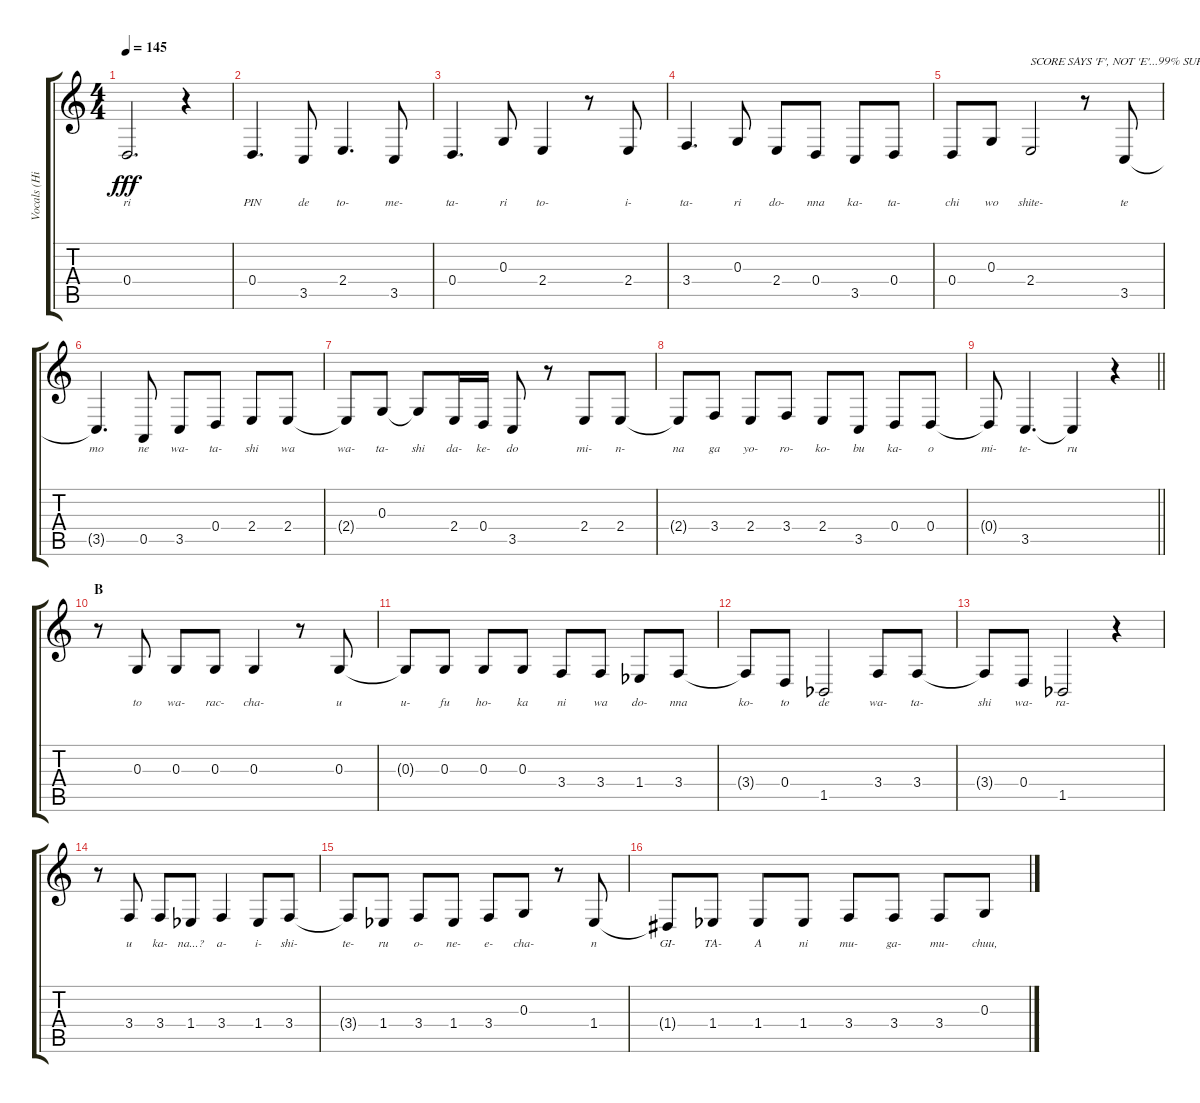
\track ("Vocals (Hirasawa Ui)" "Vocals (Hi") {instrument altosax}
\staff {score tabs}
\tuning (E4 B3 G3 D3 A2 E2) {hide}
\ts (4 4)
\tempo 145
\clef g2
\ks c
0.4{t}.2{d lyrics (0 "ri") lyrics (1 "") lyrics (2 "") lyrics (3 "") lyrics (4 "") dy fff} r.4 |
0.4.4{d lyrics (0 "PIN") lyrics (1 "") lyrics (2 "") lyrics (3 "") lyrics (4 "")} 3.5.8{lyrics (0 "de") lyrics (1 "") lyrics (2 "") lyrics (3 "") lyrics (4 "")} 2.4.4{d lyrics (0 "to-") lyrics (1 "") lyrics (2 "") lyrics (3 "") lyrics (4 "")} 3.5.8{lyrics (0 "me-") lyrics (1 "") lyrics (2 "") lyrics (3 "") lyrics (4 "")} |
0.4.4{d lyrics (0 "ta-") lyrics (1 "") lyrics (2 "") lyrics (3 "") lyrics (4 "")} 0.3.8{lyrics (0 "ri") lyrics (1 "") lyrics (2 "") lyrics (3 "") lyrics (4 "")} 2.4.4{lyrics (0 "to-") lyrics (1 "") lyrics (2 "") lyrics (3 "") lyrics (4 "")} r.8 2.4.8{lyrics (0 "i-") lyrics (1 "") lyrics (2 "") lyrics (3 "") lyrics (4 "")} |
3.4.4{d lyrics (0 "ta-") lyrics (1 "") lyrics (2 "") lyrics (3 "") lyrics (4 "")} 0.3.8{lyrics (0 "ri") lyrics (1 "") lyrics (2 "") lyrics (3 "") lyrics (4 "")} 2.4.8{lyrics (0 "do-") lyrics (1 "") lyrics (2 "") lyrics (3 "") lyrics (4 "")} 0.4.8{lyrics (0 "nna") lyrics (1 "") lyrics (2 "") lyrics (3 "") lyrics (4 "")} 3.5.8{lyrics (0 "ka-") lyrics (1 "") lyrics (2 "") lyrics (3 "") lyrics (4 "")} 0.4.8{lyrics (0 "ta-") lyrics (1 "") lyrics (2 "") lyrics (3 "") lyrics (4 "")} |
0.4.8{lyrics (0 "chi") lyrics (1 "") lyrics (2 "") lyrics (3 "") lyrics (4 "")} 0.3.8{lyrics (0 "wo") lyrics (1 "") lyrics (2 "") lyrics (3 "") lyrics (4 "")} 2.4.2{txt "SCORE SAYS 'F', NOT 'E'...99% SURE IT'S AN ERROR" lyrics (0 "shite-") lyrics (1 "") lyrics (2 "") lyrics (3 "") lyrics (4 "")} r.8 3.5.8{lyrics (0 "te") lyrics (1 "") lyrics (2 "") lyrics (3 "") lyrics (4 "")} |
3.5{t}.4{d lyrics (0 "mo") lyrics (1 "") lyrics (2 "") lyrics (3 "") lyrics (4 "")} 0.5.8{lyrics (0 "ne") lyrics (1 "") lyrics (2 "") lyrics (3 "") lyrics (4 "")} 3.5.8{lyrics (0 "wa-") lyrics (1 "") lyrics (2 "") lyrics (3 "") lyrics (4 "")} 0.4.8{lyrics (0 "ta-") lyrics (1 "") lyrics (2 "") lyrics (3 "") lyrics (4 "")} 2.4.8{lyrics (0 "shi") lyrics (1 "") lyrics (2 "") lyrics (3 "") lyrics (4 "")} 2.4.8{lyrics (0 "wa") lyrics (1 "") lyrics (2 "") lyrics (3 "") lyrics (4 "")} |
2.4{t}.8{lyrics (0 "wa-") lyrics (1 "") lyrics (2 "") lyrics (3 "") lyrics (4 "")} 0.3.8{lyrics (0 "ta-") lyrics (1 "") lyrics (2 "") lyrics (3 "") lyrics (4 "")} 0.3{t}.8{lyrics (0 "shi") lyrics (1 "") lyrics (2 "") lyrics (3 "") lyrics (4 "")} 2.4.16{lyrics (0 "da-") lyrics (1 "") lyrics (2 "") lyrics (3 "") lyrics (4 "")} 0.4.16{lyrics (0 "ke-") lyrics (1 "") lyrics (2 "") lyrics (3 "") lyrics (4 "")} 3.5.8{lyrics (0 "do") lyrics (1 "") lyrics (2 "") lyrics (3 "") lyrics (4 "")} r.8 2.4.8{lyrics (0 "mi-") lyrics (1 "") lyrics (2 "") lyrics (3 "") lyrics (4 "")} 2.4.8{lyrics (0 "n-") lyrics (1 "") lyrics (2 "") lyrics (3 "") lyrics (4 "")} |
2.4{t}.8{lyrics (0 "na") lyrics (1 "") lyrics (2 "") lyrics (3 "") lyrics (4 "")} 3.4.8{lyrics (0 "ga") lyrics (1 "") lyrics (2 "") lyrics (3 "") lyrics (4 "")} 2.4.8{lyrics (0 "yo-") lyrics (1 "") lyrics (2 "") lyrics (3 "") lyrics (4 "")} 3.4.8{lyrics (0 "ro-") lyrics (1 "") lyrics (2 "") lyrics (3 "") lyrics (4 "")} 2.4.8{lyrics (0 "ko-") lyrics (1 "") lyrics (2 "") lyrics (3 "") lyrics (4 "")} 3.5.8{lyrics (0 "bu") lyrics (1 "") lyrics (2 "") lyrics (3 "") lyrics (4 "")} 0.4.8{lyrics (0 "ka-") lyrics (1 "") lyrics (2 "") lyrics (3 "") lyrics (4 "")} 0.4.8{lyrics (0 "o") lyrics (1 "") lyrics (2 "") lyrics (3 "") lyrics (4 "")} |
\barLineRight lightlight
0.4{t}.8{lyrics (0 "mi-") lyrics (1 "") lyrics (2 "") lyrics (3 "") lyrics (4 "")} 3.5.4{d lyrics (0 "te-") lyrics (1 "") lyrics (2 "") lyrics (3 "") lyrics (4 "")} 3.5{t}.4{lyrics (0 "ru") lyrics (1 "") lyrics (2 "") lyrics (3 "") lyrics (4 "")} r.4 |
\section ("" "B")
r.8 0.3.8{lyrics (0 "to") lyrics (1 "") lyrics (2 "") lyrics (3 "") lyrics (4 "")} 0.3.8{lyrics (0 "wa-") lyrics (1 "") lyrics (2 "") lyrics (3 "") lyrics (4 "")} 0.3.8{lyrics (0 "rac-") lyrics (1 "") lyrics (2 "") lyrics (3 "") lyrics (4 "")} 0.3.4{lyrics (0 "cha-") lyrics (1 "") lyrics (2 "") lyrics (3 "") lyrics (4 "")} r.8 0.3.8{lyrics (0 "u") lyrics (1 "") lyrics (2 "") lyrics (3 "") lyrics (4 "")} |
0.3{t}.8{lyrics (0 "u-") lyrics (1 "") lyrics (2 "") lyrics (3 "") lyrics (4 "")} 0.3.8{lyrics (0 "fu") lyrics (1 "") lyrics (2 "") lyrics (3 "") lyrics (4 "")} 0.3.8{lyrics (0 "ho-") lyrics (1 "") lyrics (2 "") lyrics (3 "") lyrics (4 "")} 0.3.8{lyrics (0 "ka") lyrics (1 "") lyrics (2 "") lyrics (3 "") lyrics (4 "")} 3.4.8{lyrics (0 "ni") lyrics (1 "") lyrics (2 "") lyrics (3 "") lyrics (4 "")} 3.4.8{lyrics (0 "wa") lyrics (1 "") lyrics (2 "") lyrics (3 "") lyrics (4 "")} 1.4{acc b}.8{lyrics (0 "do-") lyrics (1 "") lyrics (2 "") lyrics (3 "") lyrics (4 "")} 3.4.8{lyrics (0 "nna") lyrics (1 "") lyrics (2 "") lyrics (3 "") lyrics (4 "")} |
3.4{t}.8{lyrics (0 "ko-") lyrics (1 "") lyrics (2 "") lyrics (3 "") lyrics (4 "")} 0.4.8{lyrics (0 "to") lyrics (1 "") lyrics (2 "") lyrics (3 "") lyrics (4 "")} 1.5{acc b}.2{lyrics (0 "de") lyrics (1 "") lyrics (2 "") lyrics (3 "") lyrics (4 "")} 3.4.8{lyrics (0 "wa-") lyrics (1 "") lyrics (2 "") lyrics (3 "") lyrics (4 "")} 3.4.8{lyrics (0 "ta-") lyrics (1 "") lyrics (2 "") lyrics (3 "") lyrics (4 "")} |
3.4{t}.8{lyrics (0 "shi") lyrics (1 "") lyrics (2 "") lyrics (3 "") lyrics (4 "")} 0.4.8{lyrics (0 "wa-") lyrics (1 "") lyrics (2 "") lyrics (3 "") lyrics (4 "")} 1.5{acc b}.2{lyrics (0 "ra-") lyrics (1 "") lyrics (2 "") lyrics (3 "") lyrics (4 "")} r.4 |
r.8 3.4.8{lyrics (0 "u") lyrics (1 "") lyrics (2 "") lyrics (3 "") lyrics (4 "")} 3.4.8{lyrics (0 "ka-") lyrics (1 "") lyrics (2 "") lyrics (3 "") lyrics (4 "")} 1.4{acc b}.8{lyrics (0 "na...?") lyrics (1 "") lyrics (2 "") lyrics (3 "") lyrics (4 "")} 3.4.4{lyrics (0 "a-") lyrics (1 "") lyrics (2 "") lyrics (3 "") lyrics (4 "")} 1.4{acc b}.8{lyrics (0 "i-") lyrics (1 "") lyrics (2 "") lyrics (3 "") lyrics (4 "")} 3.4.8{lyrics (0 "shi-") lyrics (1 "") lyrics (2 "") lyrics (3 "") lyrics (4 "")} |
3.4{t}.8{lyrics (0 "te-") lyrics (1 "") lyrics (2 "") lyrics (3 "") lyrics (4 "")} 1.4{acc b}.8{lyrics (0 "ru") lyrics (1 "") lyrics (2 "") lyrics (3 "") lyrics (4 "")} 3.4.8{lyrics (0 "o-") lyrics (1 "") lyrics (2 "") lyrics (3 "") lyrics (4 "")} 1.4{acc b}.8{lyrics (0 "ne-") lyrics (1 "") lyrics (2 "") lyrics (3 "") lyrics (4 "")} 3.4.8{lyrics (0 "e-") lyrics (1 "") lyrics (2 "") lyrics (3 "") lyrics (4 "")} 0.3.8{lyrics (0 "cha-") lyrics (1 "") lyrics (2 "") lyrics (3 "") lyrics (4 "")} r.8 1.4{acc b}.8{lyrics (0 "n") lyrics (1 "") lyrics (2 "") lyrics (3 "") lyrics (4 "")} |
1.4{t}.8{lyrics (0 "GI-") lyrics (1 "") lyrics (2 "") lyrics (3 "") lyrics (4 "")} 1.4{acc b}.8{lyrics (0 "TA-") lyrics (1 "") lyrics (2 "") lyrics (3 "") lyrics (4 "")} 1.4{acc b}.8{lyrics (0 "A") lyrics (1 "") lyrics (2 "") lyrics (3 "") lyrics (4 "")} 1.4{acc b}.8{lyrics (0 "ni") lyrics (1 "") lyrics (2 "") lyrics (3 "") lyrics (4 "")} 3.4.8{lyrics (0 "mu-") lyrics (1 "") lyrics (2 "") lyrics (3 "") lyrics (4 "")} 3.4.8{lyrics (0 "ga-") lyrics (1 "") lyrics (2 "") lyrics (3 "") lyrics (4 "")} 3.4.8{lyrics (0 "mu-") lyrics (1 "") lyrics (2 "") lyrics (3 "") lyrics (4 "")} 0.3.8{lyrics (0 "chuu,") lyrics (1 "") lyrics (2 "") lyrics (3 "") lyrics (4 "")}
